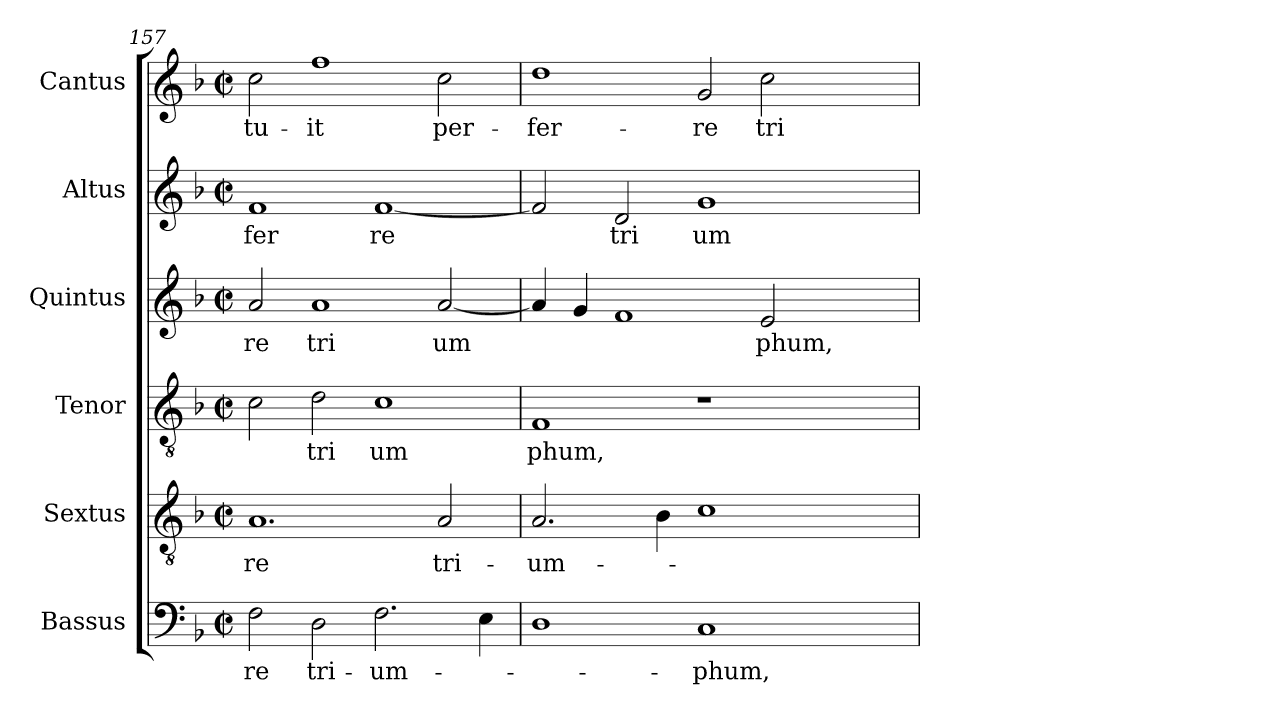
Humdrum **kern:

**kern	**text	**kern	**text	**kern	**text	**kern	**text	**kern	**text	**kern	**text
*part6	*part6	*part5	*part5	*part4	*part4	*part3	*part3	*part2	*part2	*part1	*part1
*staff6	*staff6	*staff5	*staff5	*staff4	*staff4	*staff3	*staff3	*staff2	*staff2	*staff1	*staff1
*I"Bassus	*	*I"Sextus	*	*I"Tenor	*	*I"Quintus	*	*I"Altus	*	*I"Cantus	*
*I'Bassus	*	*I'Sextus	*	*I'Tenor	*	*I'Quintus	*	*I'Altus	*	*I'Cantus	*
*clefF4	*	*clefGv2	*	*clefGv2	*	*clefG2	*	*clefG2	*	*clefG2	*
*k[b-]	*	*k[b-]	*	*k[b-]	*	*k[b-]	*	*k[b-]	*	*k[b-]	*
*F:	*	*F:	*	*F:	*	*F:	*	*F:	*	*F:	*
*M2/2	*	*M2/2	*	*M2/2	*	*M2/2	*	*M2/2	*	*M2/2	*
*met(c|)	*	*met(c|)	*	*met(c|)	*	*met(c|)	*	*met(c|)	*	*met(c|)	*
=157	=157	=157	=157	=157	=157	=157	=157	=157	=157	=157	=157
!	!LO:LY:b:cj	!	!LO:LY:b:cj	!	!	!	!LO:LY:b:cj	!	!LO:LY:b:cj	!	!LO:LY:b:cj
2F\	-re	1.A	-re	2c\	.	2a/	re	1f	fer	2cc\	-tu-
!	!LO:LY:b:cj	!	!	!	!LO:LY:b:cj	!	!LO:LY:b:cj	!	!	!	!LO:LY:b:cj
2D\	tri-	.	.	2d\	tri	1a	tri	.	.	1ff	-it
!	!LO:LY:b	!	!	!	!LO:LY:b:cj	!	!	!	!LO:LY:b:cj	!	!
2.F\	-um-	.	.	1c	um	.	.	[<1f	re	.	.
!	!	!	!LO:LY:b:cj	!	!	!	!LO:LY:b	!	!	!	!LO:LY:b:cj
.	.	2A/	tri-	.	.	[<2a/	um	.	.	2cc\	per-
4E\	.	.	.	.	.	.	.	.	.	.	.
=158	=158	=158	=158	=158	=158	=158	=158	=158	=158	=158	=158
!	!	!	!LO:LY:b	!	!LO:LY:b:cj	!	!	!	!	!	!LO:LY:b:cj
1D	.	2.A/	-um-	1F	phum,	4a/]	.	2f/]	.	1dd	-fer-
.	.	.	.	.	.	4g/	.	.	.	.	.
!	!	!	!	!	!	!	!	!	!LO:LY:b:cj	!	!
.	.	.	.	.	.	1f	.	2d/	tri	.	.
.	.	4B-\	.	.	.	.	.	.	.	.	.
!	!LO:LY:b:cj	!	!	!LO:N:vis=1	!	!	!	!	!LO:LY:b:cj	!	!LO:LY:b:cj
1C	-phum,	1c	.	0r	.	.	.	1g	um	2g/	-re
!	!	!	!	!	!	!	!LO:LY:b	!	!	!	!LO:LY:b:cj
.	.	.	.	.	.	2e/	phum,	.	.	2cc\	tri-
1ryy	.	1ryy	.	.	.	1ryy	.	1ryy	.	1ryy	.
=	=	=	=	=	=	=	=	=	=	=	=
*-	*-	*-	*-	*-	*-	*-	*-	*-	*-	*-	*-
